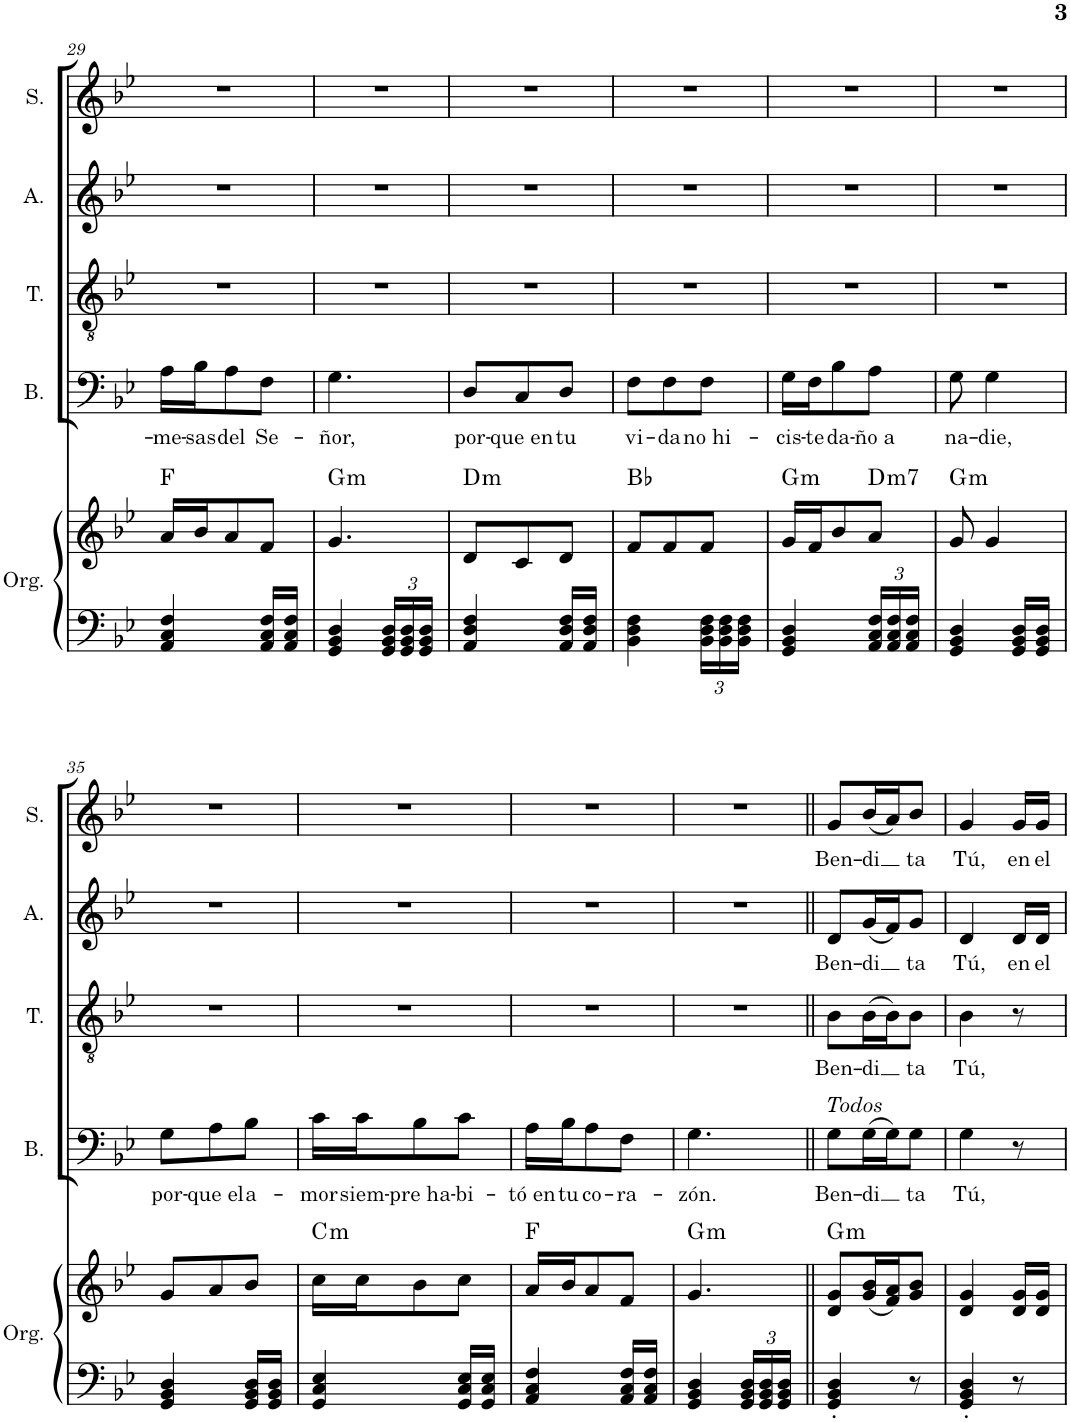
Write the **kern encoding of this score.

**kern	**kern	**harte	**kern	**text	**kern	**text	**kern	**text	**kern	**text
*part5	*part5	*part5	*part4	*part4	*part3	*part3	*part2	*part2	*part1	*part1
*staff6	*staff5	*	*staff4	*staff4	*staff3	*staff3	*staff2	*staff2	*staff1	*staff1
*I"Órgano	*	*	*I"Bajo	*	*I"Tenor	*	*I"Alto	*	*I"Soprano	*
*	*	*	*I'B.	*	*I'T.	*	*I'A.	*	*I'S.	*
!!LO:PB:g=z
*clefF4	*clefG2	*	*clefF4	*	*clefGv2	*	*clefG2	*	*clefG2	*
*	*	*	*	*	*Trd4c7	*	*Trd1c2	*	*	*
*k[b-e-]	*k[b-e-]	*	*k[b-e-]	*	*k[b-e-]	*	*k[b-e-]	*	*k[b-e-]	*
*M3/8	*M3/8	*	*M3/8	*	*M3/8	*	*M3/8	*	*M3/8	*
=29	=29	=29	=29	=29	=29	=29	=29	=29	=29	=29
!	!	!	!	!LO:LY:b	!	!	!	!	!	!
4AA/ 4C/ 4F/	16a/LL	F:maj	16A\LL	-me-	4.r	.	4.r	.	4.r	.
!	!	!	!	!LO:LY:b	!	!	!	!	!	!
.	16b-/J	.	16B-\J	-sas	.	.	.	.	.	.
!	!	!	!	!LO:LY:b	!	!	!	!	!	!
.	8a/	.	8A\	del	.	.	.	.	.	.
!	!	!	!	!LO:LY:b	!	!	!	!	!	!
16AA/ 16C/ 16F/LL	8f/J	.	8F\J	Se-	.	.	.	.	.	.
16AA/ 16C/ 16F/JJ	.	.	.	.	.	.	.	.	.	.
=30	=30	=30	=30	=30	=30	=30	=30	=30	=30	=30
!	!	!LO:H:kt=m	!	!LO:LY:b	!	!	!	!	!	!
4GG/ 4BB-/ 4D/	4.g/	G:min	4.G\	-ñor,	4.r	.	4.r	.	4.r	.
*Xbrackettup	*	*	*	*	*	*	*	*	*	*
24GG/ 24BB-/ 24D/LL	.	.	.	.	.	.	.	.	.	.
24GG/ 24BB-/ 24D/	.	.	.	.	.	.	.	.	.	.
24GG/ 24BB-/ 24D/JJ	.	.	.	.	.	.	.	.	.	.
=31	=31	=31	=31	=31	=31	=31	=31	=31	=31	=31
!	!	!LO:H:kt=m	!	!LO:LY:b	!	!	!	!	!	!
4AA/ 4D/ 4F/	8d/L	D:min	8D/L	por-	4.r	.	4.r	.	4.r	.
!	!	!	!	!LO:LY:b	!	!	!	!	!	!
.	8c/	.	8C/	-que en	.	.	.	.	.	.
!	!	!	!	!LO:LY:b	!	!	!	!	!	!
16AA/ 16D/ 16F/LL	8d/J	.	8D/J	tu	.	.	.	.	.	.
16AA/ 16D/ 16F/JJ	.	.	.	.	.	.	.	.	.	.
=32	=32	=32	=32	=32	=32	=32	=32	=32	=32	=32
!	!	!	!	!LO:LY:b	!	!	!	!	!	!
4BB-\ 4D\ 4F\	8f/L	Bb:maj	8F\L	vi-	4.r	.	4.r	.	4.r	.
!	!	!	!	!LO:LY:b	!	!	!	!	!	!
.	8f/	.	8F\	-da	.	.	.	.	.	.
!	!	!	!	!LO:LY:b	!	!	!	!	!	!
24BB-\ 24D\ 24F\LL	8f/J	.	8F\J	no hi-	.	.	.	.	.	.
24BB-\ 24D\ 24F\	.	.	.	.	.	.	.	.	.	.
24BB-\ 24D\ 24F\JJ	.	.	.	.	.	.	.	.	.	.
=33	=33	=33	=33	=33	=33	=33	=33	=33	=33	=33
!	!	!LO:H:kt=m	!	!LO:LY:b	!	!	!	!	!	!
4GG/ 4BB-/ 4D/	16g/LL	G:min	16G\LL	-cis-	4.r	.	4.r	.	4.r	.
!	!	!	!	!LO:LY:b	!	!	!	!	!	!
.	16f/J	.	16F\J	-te	.	.	.	.	.	.
!	!	!	!	!LO:LY:b	!	!	!	!	!	!
.	8b-/	.	8B-\	da-	.	.	.	.	.	.
!	!	!LO:H:kt=m7	!	!LO:LY:b	!	!	!	!	!	!
24AA/ 24C/ 24F/LL	8a/J	D:min7	8A\J	-ño a	.	.	.	.	.	.
24AA/ 24C/ 24F/	.	.	.	.	.	.	.	.	.	.
24AA/ 24C/ 24F/JJ	.	.	.	.	.	.	.	.	.	.
=34	=34	=34	=34	=34	=34	=34	=34	=34	=34	=34
!	!	!LO:H:kt=m	!	!LO:LY:b	!	!	!	!	!	!
4GG/ 4BB-/ 4D/	8g/	G:min	8G\	na-	4.r	.	4.r	.	4.r	.
!	!	!	!	!LO:LY:b	!	!	!	!	!	!
.	4g/	.	4G\	-die,	.	.	.	.	.	.
16GG/ 16BB-/ 16D/LL	.	.	.	.	.	.	.	.	.	.
16GG/ 16BB-/ 16D/JJ	.	.	.	.	.	.	.	.	.	.
!!LO:LB:g=z
=35	=35	=35	=35	=35	=35	=35	=35	=35	=35	=35
!	!	!	!	!LO:LY:b	!	!	!	!	!	!
4GG/ 4BB-/ 4D/	8g/L	.	8G\L	por-	4.r	.	4.r	.	4.r	.
!	!	!	!	!LO:LY:b	!	!	!	!	!	!
.	8a/	.	8A\	-que el	.	.	.	.	.	.
!	!	!	!	!LO:LY:b	!	!	!	!	!	!
16GG/ 16BB-/ 16D/LL	8b-/J	.	8B-\J	a-	.	.	.	.	.	.
16GG/ 16BB-/ 16D/JJ	.	.	.	.	.	.	.	.	.	.
=36	=36	=36	=36	=36	=36	=36	=36	=36	=36	=36
!	!	!LO:H:kt=m	!	!LO:LY:b	!	!	!	!	!	!
4GG/ 4C/ 4E-/	16cc\LL	C:min	16c\LL	-mor	4.r	.	4.r	.	4.r	.
!	!	!	!	!LO:LY:b	!	!	!	!	!	!
.	16cc\J	.	16c\J	siem-	.	.	.	.	.	.
!	!	!	!	!LO:LY:b	!	!	!	!	!	!
.	8b-\	.	8B-\	-pre ha-	.	.	.	.	.	.
!	!	!	!	!LO:LY:b	!	!	!	!	!	!
16GG/ 16C/ 16E-/LL	8cc\J	.	8c\J	-bi-	.	.	.	.	.	.
16GG/ 16C/ 16E-/JJ	.	.	.	.	.	.	.	.	.	.
=37	=37	=37	=37	=37	=37	=37	=37	=37	=37	=37
!	!	!	!	!LO:LY:b	!	!	!	!	!	!
4AA/ 4C/ 4F/	16a/LL	F:maj	16A\LL	-tó en	4.r	.	4.r	.	4.r	.
!	!	!	!	!LO:LY:b	!	!	!	!	!	!
.	16b-/J	.	16B-\J	tu	.	.	.	.	.	.
!	!	!	!	!LO:LY:b	!	!	!	!	!	!
.	8a/	.	8A\	co-	.	.	.	.	.	.
!	!	!	!	!LO:LY:b	!	!	!	!	!	!
16AA/ 16C/ 16F/LL	8f/J	.	8F\J	-ra-	.	.	.	.	.	.
16AA/ 16C/ 16F/JJ	.	.	.	.	.	.	.	.	.	.
=38	=38	=38	=38	=38	=38	=38	=38	=38	=38	=38
!	!	!LO:H:kt=m	!	!LO:LY:b	!	!	!	!	!	!
4GG/ 4BB-/ 4D/	4.g/	G:min	4.G\	-zón.	4.r	.	4.r	.	4.r	.
24GG/ 24BB-/ 24D/LL	.	.	.	.	.	.	.	.	.	.
24GG/ 24BB-/ 24D/	.	.	.	.	.	.	.	.	.	.
24GG/ 24BB-/ 24D/JJ	.	.	.	.	.	.	.	.	.	.
=39||	=39||	=39||	=39||	=39||	=39||	=39||	=39||	=39||	=39||	=39||
!	!	!	!LO:TX:a:i:t=Todos	!	!	!	!	!	!	!
!	!	!LO:H:kt=m	!	!LO:LY:b	!	!LO:LY:b	!	!LO:LY:b	!	!LO:LY:b
4GG/' 4BB-/' 4D/'	8d/ 8g/L	G:min	8G\L	Ben-	8B-\L	Ben-	8d/L	Ben-	8g/L	Ben-
!	!	!	!	!LO:LY:b	!	!LO:LY:b	!	!LO:LY:b	!	!LO:LY:b
.	(16g/ 16b-/L	.	(16G\L	-di	(16B-\L	-di	(16g/L	-di	(16b-/L	-di
.	16f/ 16a/J)	.	16G\J)	.	16B-\J)	.	16f/J)	.	16a/J)	.
!	!	!	!	!LO:LY:b	!	!LO:LY:b	!	!LO:LY:b	!	!LO:LY:b
8r	8g/ 8b-/J	.	8G\J	ta	8B-\J	ta	8g/J	ta	8b-/J	ta
=40	=40	=40	=40	=40	=40	=40	=40	=40	=40	=40
!	!	!	!	!LO:LY:b	!	!LO:LY:b	!	!LO:LY:b	!	!LO:LY:b
4GG/' 4BB-/' 4D/'	4d/ 4g/	.	4G\	Tú,	4B-\	Tú,	4d/	Tú,	4g/	Tú,
!	!	!	!	!	!	!	!	!LO:LY:b	!	!LO:LY:b
8r	16d/ 16g/LL	.	8r	.	8r	.	16d/LL	en	16g/LL	en
!	!	!	!	!	!	!	!	!LO:LY:b	!	!LO:LY:b
.	16d/ 16g/JJ	.	.	.	.	.	16d/JJ	el	16g/JJ	el
=	=	=	=	=	=	=	=	=	=	=
*-	*-	*-	*-	*-	*-	*-	*-	*-	*-	*-
